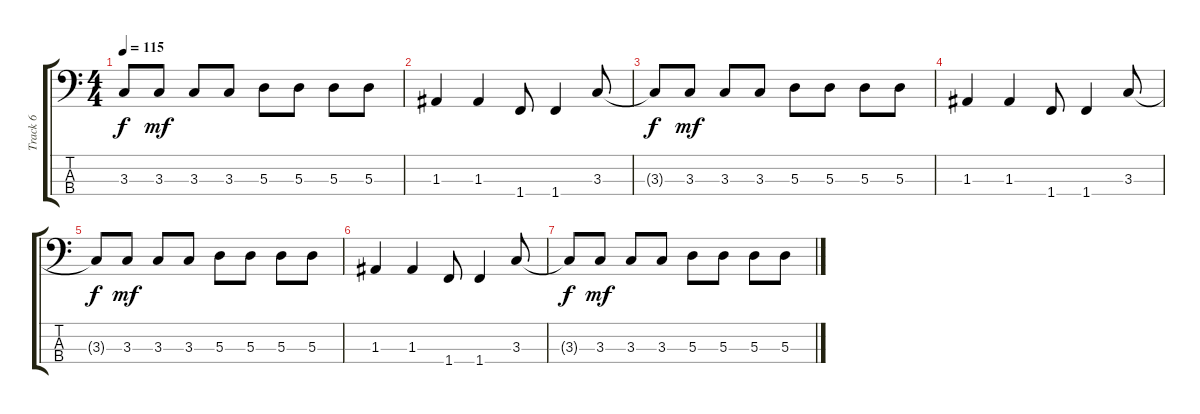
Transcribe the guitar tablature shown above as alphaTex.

\track ("Track 6" "Track 6") {instrument electricbassfinger}
\staff {score tabs}
\tuning (G2 D2 A1 E1) {hide}
\ts (4 4)
\tempo 115
\clef f4
\ks c
3.3{t}.8{dy f} 3.3.8{dy mf} 3.3.8 3.3.8 5.3.8 5.3.8 5.3.8 5.3.8 |
1.3.4 1.3.4 1.4.8 1.4.4 3.3.8 |
3.3{t}.8{dy f} 3.3.8{dy mf} 3.3.8 3.3.8 5.3.8 5.3.8 5.3.8 5.3.8 |
1.3.4 1.3.4 1.4.8 1.4.4 3.3.8 |
3.3{t}.8{dy f} 3.3.8{dy mf} 3.3.8 3.3.8 5.3.8 5.3.8 5.3.8 5.3.8 |
1.3.4 1.3.4 1.4.8 1.4.4 3.3.8 |
3.3{t}.8{dy f} 3.3.8{dy mf} 3.3.8 3.3.8 5.3.8 5.3.8 5.3.8 5.3.8
